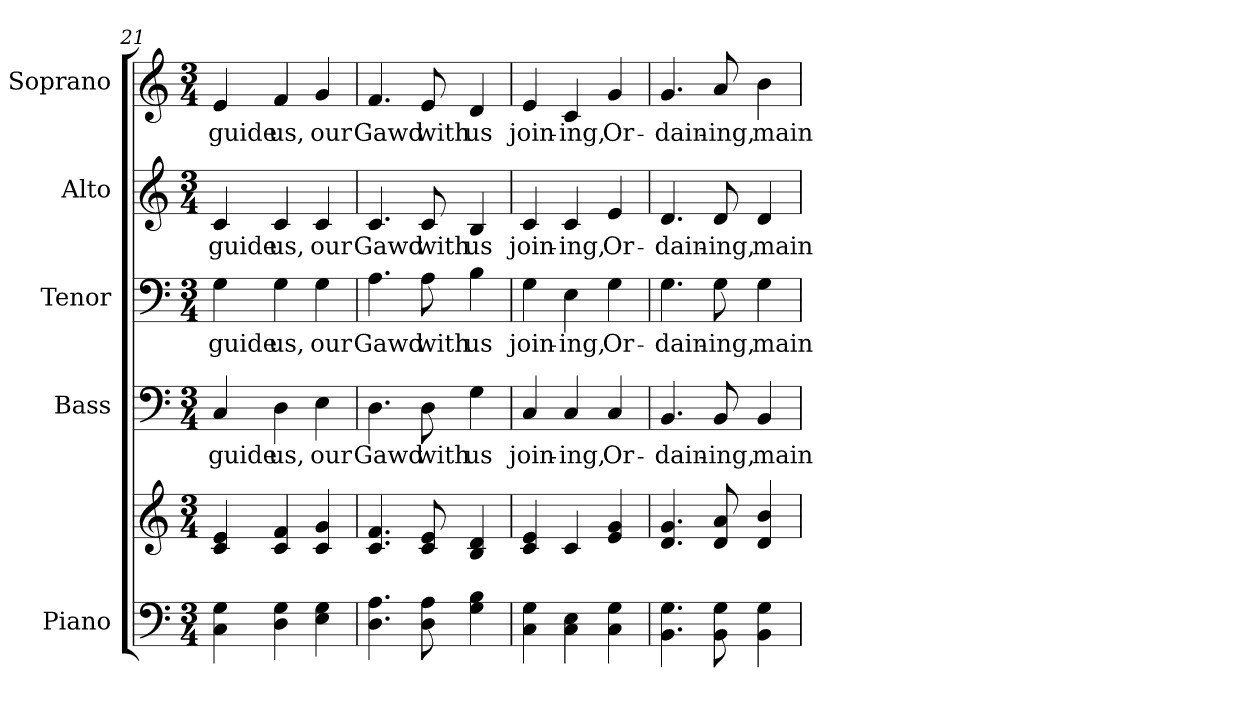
**kern	**kern	**kern	**text	**kern	**text	**kern	**text	**kern	**text
*part5	*part5	*part4	*part4	*part3	*part3	*part2	*part2	*part1	*part1
*staff6	*staff5	*staff4	*staff4	*staff3	*staff3	*staff2	*staff2	*staff1	*staff1
*I"Piano	*	*I"Bass	*	*I"Tenor	*	*I"Alto	*	*I"Soprano	*
*I'Pno.	*	*I'B.	*	*I'T.	*	*I'A.	*	*I'S.	*
!!LO:PB:g=z
*clefF4	*clefG2	*clefF4	*	*clefF4	*	*clefG2	*	*clefG2	*
*k[]	*k[]	*k[]	*	*k[]	*	*k[]	*	*k[]	*
*C:	*C:	*C:	*	*C:	*	*C:	*	*C:	*
*M3/4	*M3/4	*M3/4	*	*M3/4	*	*M3/4	*	*M3/4	*
=21	=21	=21	=21	=21	=21	=21	=21	=21	=21
!	!	!	!LO:LY:b:color=#000000	!	!	!	!	!	!
!	!	!	!	!	!LO:LY:b:color=#000000	!	!	!	!
!	!	!	!	!	!	!	!LO:LY:b:color=#000000	!	!
!	!	!	!	!	!	!	!	!	!LO:LY:b:color=#000000
4Ci\ 4Gi	4ci/ 4ei	4Ci/	guide	4Gi\	guide	4ci/	guide	4ei/	guide
!	!	!	!LO:LY:b:color=#000000	!	!	!	!	!	!
!	!	!	!	!	!LO:LY:b:color=#000000	!	!	!	!
!	!	!	!	!	!	!	!LO:LY:b:color=#000000	!	!
!	!	!	!	!	!	!	!	!	!LO:LY:b:color=#000000
4Di\ 4Gi	4ci/ 4fi	4Di\	us,	4Gi\	us,	4ci/	us,	4fi/	us,
!	!	!	!LO:LY:b:color=#000000	!	!	!	!	!	!
!	!	!	!	!	!LO:LY:b:color=#000000	!	!	!	!
!	!	!	!	!	!	!	!LO:LY:b:color=#000000	!	!
!	!	!	!	!	!	!	!	!	!LO:LY:b:color=#000000
4Ei\ 4Gi	4ci/ 4gi	4Ei\	our	4Gi\	our	4ci/	our	4gi/	our
=22	=22	=22	=22	=22	=22	=22	=22	=22	=22
!	!	!	!LO:LY:b:color=#000000	!	!	!	!	!	!
!	!	!	!	!	!LO:LY:b:color=#000000	!	!	!	!
!	!	!	!	!	!	!	!LO:LY:b:color=#000000	!	!
!	!	!	!	!	!	!	!	!	!LO:LY:b:color=#000000
4.Di\ 4.Ai	4.ci/ 4.fi	4.Di\	Gawd	4.Ai\	Gawd	4.ci/	Gawd	4.fi/	Gawd
!	!	!	!LO:LY:b:color=#000000	!	!	!	!	!	!
!	!	!	!	!	!LO:LY:b:color=#000000	!	!	!	!
!	!	!	!	!	!	!	!LO:LY:b:color=#000000	!	!
!	!	!	!	!	!	!	!	!	!LO:LY:b:color=#000000
8Di\ 8Ai	8ci/ 8ei	8Di\	with	8Ai\	with	8ci/	with	8ei/	with
!	!	!	!LO:LY:b:color=#000000	!	!	!	!	!	!
!	!	!	!	!	!LO:LY:b:color=#000000	!	!	!	!
!	!	!	!	!	!	!	!LO:LY:b:color=#000000	!	!
!	!	!	!	!	!	!	!	!	!LO:LY:b:color=#000000
4Gi\ 4Bi	4Bi/ 4di	4Gi\	us	4Bi\	us	4Bi/	us	4di/	us
=23	=23	=23	=23	=23	=23	=23	=23	=23	=23
!	!	!	!LO:LY:b:color=#000000	!	!	!	!	!	!
!	!	!	!	!	!LO:LY:b:color=#000000	!	!	!	!
!	!	!	!	!	!	!	!LO:LY:b:color=#000000	!	!
!	!	!	!	!	!	!	!	!	!LO:LY:b:color=#000000
4Ci\ 4Gi	4ci/ 4ei	4Ci/	join-	4Gi\	join-	4ci/	join-	4ei/	join-
!	!	!	!LO:LY:b:color=#000000	!	!	!	!	!	!
!	!	!	!	!	!LO:LY:b:color=#000000	!	!	!	!
!	!	!	!	!	!	!	!LO:LY:b:color=#000000	!	!
!	!	!	!	!	!	!	!	!	!LO:LY:b:color=#000000
4Ci\ 4Ei	4ci/	4Ci/	-ing,	4Ei\	-ing,	4ci/	-ing,	4ci/	-ing,
!	!	!	!LO:LY:b:color=#000000	!	!	!	!	!	!
!	!	!	!	!	!LO:LY:b:color=#000000	!	!	!	!
!	!	!	!	!	!	!	!LO:LY:b:color=#000000	!	!
!	!	!	!	!	!	!	!	!	!LO:LY:b:color=#000000
4Ci\ 4Gi	4ei/ 4gi	4Ci/	Or-	4Gi\	Or-	4ei/	Or-	4gi/	Or-
!!LO:PB:g=z
=24	=24	=24	=24	=24	=24	=24	=24	=24	=24
!	!	!	!LO:LY:b:color=#000000	!	!	!	!	!	!
!	!	!	!	!	!LO:LY:b:color=#000000	!	!	!	!
!	!	!	!	!	!	!	!LO:LY:b:color=#000000	!	!
!	!	!	!	!	!	!	!	!	!LO:LY:b:color=#000000
4.BBi\ 4.Gi	4.di/ 4.gi	4.BBi/	-dain-	4.Gi\	-dain-	4.di/	-dain-	4.gi/	-dain-
!	!	!	!LO:LY:b:color=#000000	!	!	!	!	!	!
!	!	!	!	!	!LO:LY:b:color=#000000	!	!	!	!
!	!	!	!	!	!	!	!LO:LY:b:color=#000000	!	!
!	!	!	!	!	!	!	!	!	!LO:LY:b:color=#000000
8BBi\ 8Gi	8di/ 8ai	8BBi/	-ing,	8Gi\	-ing,	8di/	-ing,	8ai/	-ing,
!	!	!	!LO:LY:b:color=#000000	!	!	!	!	!	!
!	!	!	!	!	!LO:LY:b:color=#000000	!	!	!	!
!	!	!	!	!	!	!	!LO:LY:b:color=#000000	!	!
!	!	!	!	!	!	!	!	!	!LO:LY:b:color=#000000
4BBi\ 4Gi	4di/ 4bi	4BBi/	main-	4Gi\	main-	4di/	main-	4bi\	main-
=	=	=	=	=	=	=	=	=	=
*-	*-	*-	*-	*-	*-	*-	*-	*-	*-
